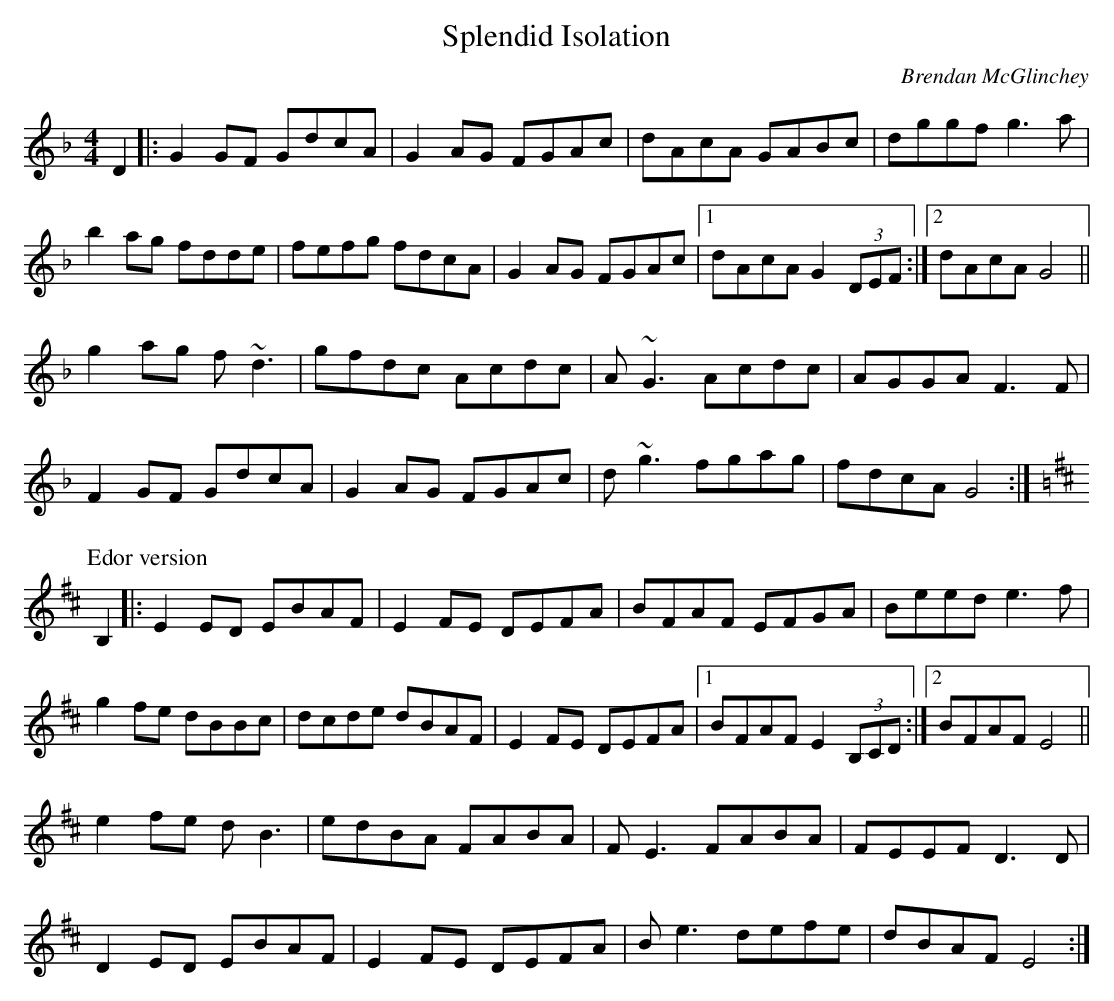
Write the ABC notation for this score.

X:1
T: Splendid Isolation
C: Brendan McGlinchey
M: 4/4
L: 1/8
K: GDor
D2 |: G2 GF GdcA | G2 AG FGAc | dAcA GABc | dggf g3a |
b2 ag fdde | fefg fdcA | G2 AG FGAc |1 dAcA G2 (3DEF :|2\
dAcA G4 ||
g2 ag f~d3 | gfdc Acdc | A~G3 Acdc | AGGA F3 F |
F2 GF GdcA | G2 AG FGAc | d~g3 fgag | fdcA G4 :|
W:
P: Edor version
K: Edor
B,2 |: E2 ED EBAF | E2 FE DEFA | BFAF EFGA | Beed e3f |
g2 fe dBBc | dcde dBAF | E2 FE DEFA |1 BFAF E2 (3B,CD :|2\
BFAF E4 ||
e2 fe d B3 | edBA FABA | F E3 FABA | FEEF D3 D |
D2 ED EBAF | E2 FE DEFA | B e3 defe | dBAF E4 :|
